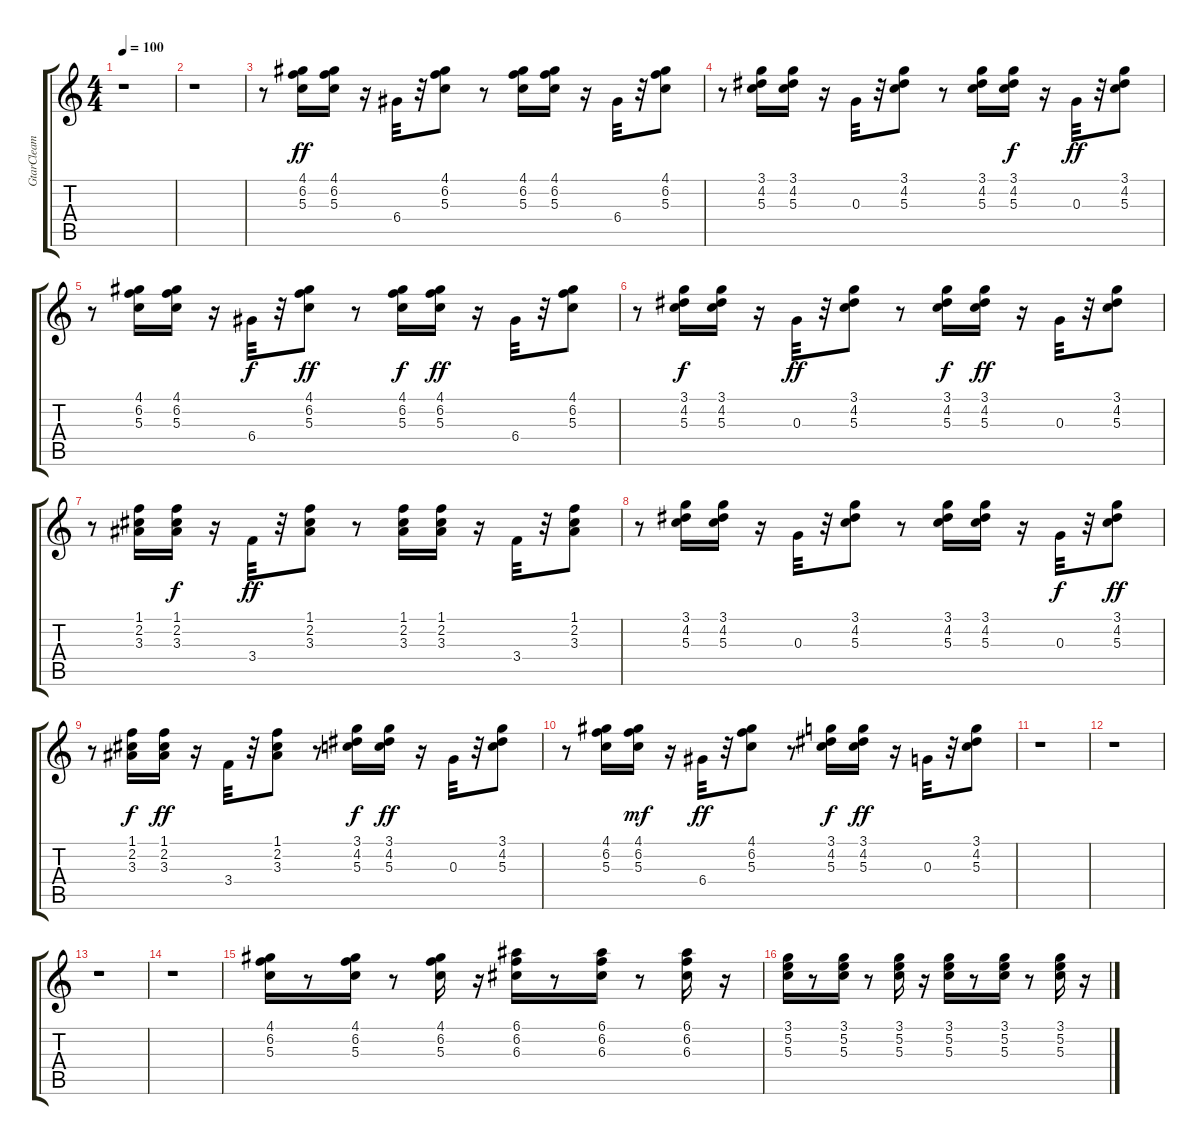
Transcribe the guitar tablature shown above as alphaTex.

\track ("GtarCleam" "GtarCleam") {instrument electricguitarclean}
\staff {score tabs}
\tuning (E4 B3 G3 D3 A2 E2) {hide}
\ts (4 4)
\tempo 100
\clef g2
\ks c
r.1{dy ff} |
r.1 |
r.8 (4.1 6.2 5.3).16 (4.1 6.2 5.3).16 r.16 6.4.32 r.32 (4.1 6.2 5.3).8 r.8 (4.1 6.2 5.3).16 (4.1 6.2 5.3).16 r.16 6.4.32 r.32 (4.1 6.2 5.3).8 |
r.8 (3.1 4.2 5.3).16 (3.1 4.2 5.3).16 r.16 0.3.32 r.32 (3.1 4.2 5.3).8 r.8 (3.1 4.2 5.3).16 (3.1 4.2 5.3).16{dy f} r.16 0.3.32{dy ff} r.32 (3.1 4.2 5.3).8 |
r.8 (4.1 6.2 5.3).16 (4.1 6.2 5.3).16 r.16 6.4.32{dy f} r.32 (4.1 6.2 5.3).8{dy ff} r.8 (4.1 6.2 5.3).16{dy f} (4.1 6.2 5.3).16{dy ff} r.16 6.4.32 r.32 (4.1 6.2 5.3).8 |
r.8 (3.1 4.2 5.3).16{dy f} (3.1 4.2 5.3).16 r.16 0.3.32{dy ff} r.32 (3.1 4.2 5.3).8 r.8 (3.1 4.2 5.3).16{dy f} (3.1 4.2 5.3).16{dy ff} r.16 0.3.32 r.32 (3.1 4.2 5.3).8 |
r.8 (1.1 2.2 3.3).16 (1.1 2.2 3.3).16{dy f} r.16 3.4.32{dy ff} r.32 (1.1 2.2 3.3).8 r.8 (1.1 2.2 3.3).16 (1.1 2.2 3.3).16 r.16 3.4.32 r.32 (1.1 2.2 3.3).8 |
r.8 (3.1 4.2 5.3).16 (3.1 4.2 5.3).16 r.16 0.3.32 r.32 (3.1 4.2 5.3).8 r.8 (3.1 4.2 5.3).16 (3.1 4.2 5.3).16 r.16 0.3.32{dy f} r.32 (3.1 4.2 5.3).8{dy ff} |
r.8 (1.1 2.2 3.3).16{dy f} (1.1 2.2 3.3).16{dy ff} r.16 3.4.32 r.32 (1.1 2.2 3.3).8 r.8 (3.1 4.2 5.3).16{dy f} (3.1 4.2 5.3).16{dy ff} r.16 0.3.32 r.32 (3.1 4.2 5.3).8 |
r.8 (4.1 6.2 5.3).16 (4.1 6.2 5.3).16{dy mf} r.16 6.4.32{dy ff} r.32 (4.1 6.2 5.3).8 r.8 (3.1 4.2 5.3).16{dy f} (3.1 4.2 5.3).16{dy ff} r.16 0.3.32 r.32 (3.1 4.2 5.3).8 |
r.1 |
r.1 |
r.1 |
r.1 |
(4.1 6.2 5.3).16 r.8 (4.1 6.2 5.3).16 r.8 (4.1 6.2 5.3).16 r.16 (6.1 6.2 6.3).16 r.8 (6.1 6.2 6.3).16 r.8 (6.1 6.2 6.3).16 r.16 |
(3.1 5.2 5.3).16 r.8 (3.1 5.2 5.3).16 r.8 (3.1 5.2 5.3).16 r.16 (3.1 5.2 5.3).16 r.8 (3.1 5.2 5.3).16 r.8 (3.1 5.2 5.3).16 r.16
